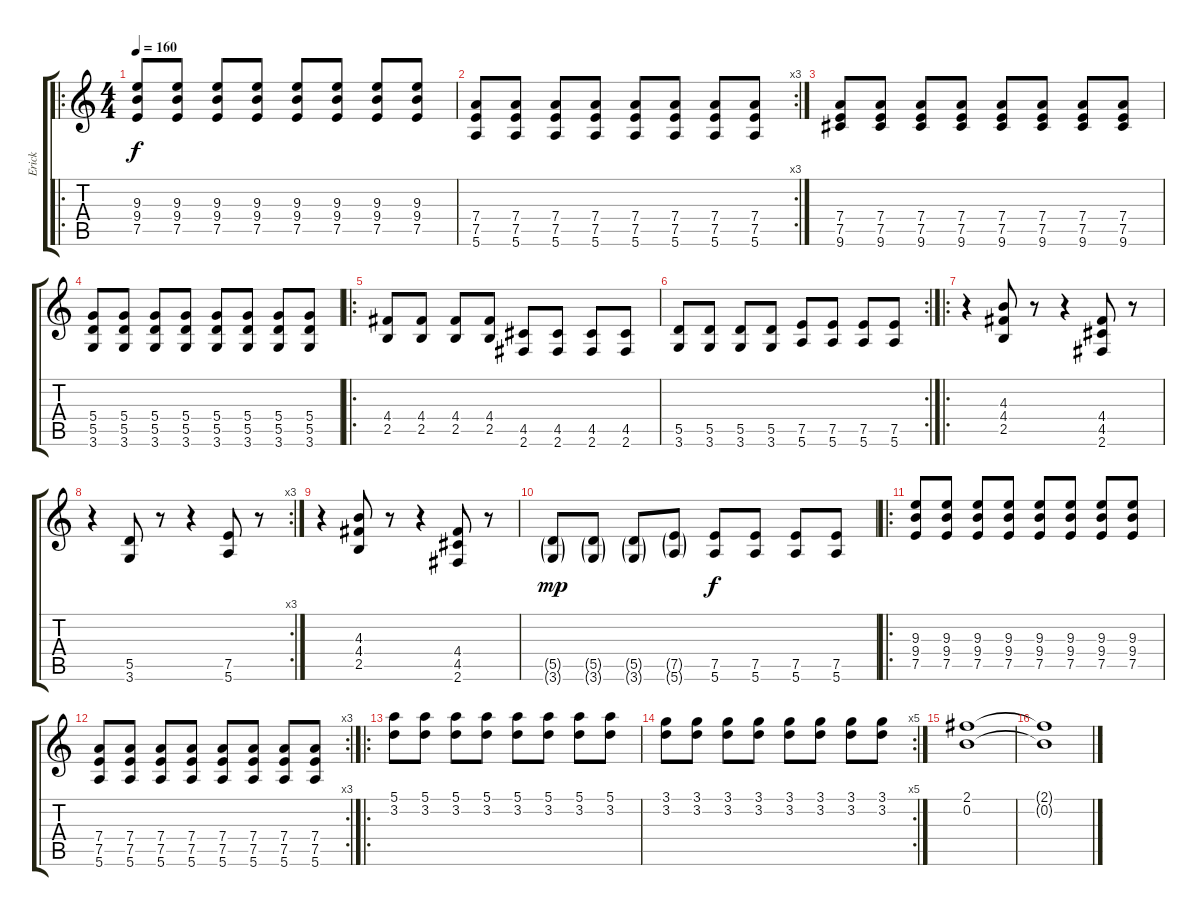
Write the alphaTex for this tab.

\track ("Erick" "Erick") {instrument distortionguitar}
\staff {score tabs}
\tuning (E4 B3 G3 D3 A2 E2) {hide}
\ro
\ts (4 4)
\tempo 160
\clef g2
\ks c
(9.3 9.4 7.5).8{dy f volume 13} (9.3 9.4 7.5).8 (9.3 9.4 7.5).8 (9.3 9.4 7.5).8 (9.3 9.4 7.5).8 (9.3 9.4 7.5).8 (9.3 9.4 7.5).8 (9.3 9.4 7.5).8 |
\rc 3
(7.4 7.5 5.6).8 (7.4 7.5 5.6).8 (7.4 7.5 5.6).8 (7.4 7.5 5.6).8 (7.4 7.5 5.6).8 (7.4 7.5 5.6).8 (7.4 7.5 5.6).8 (7.4 7.5 5.6).8 |
(7.4 7.5 9.6).8{volume 13} (7.4 7.5 9.6).8 (7.4 7.5 9.6).8 (7.4 7.5 9.6).8 (7.4 7.5 9.6).8 (7.4 7.5 9.6).8 (7.4 7.5 9.6).8 (7.4 7.5 9.6).8 |
(5.4 5.5 3.6).8 (5.4 5.5 3.6).8 (5.4 5.5 3.6).8 (5.4 5.5 3.6).8 (5.4 5.5 3.6).8 (5.4 5.5 3.6).8 (5.4 5.5 3.6).8 (5.4 5.5 3.6).8{volume 16} |
\ro
(4.4 2.5).8 (4.4 2.5).8 (4.4 2.5).8 (4.4 2.5).8 (4.5 2.6).8 (4.5 2.6).8 (4.5 2.6).8 (4.5 2.6).8 |
\rc 2
(5.5 3.6).8 (5.5 3.6).8 (5.5 3.6).8 (5.5 3.6).8 (7.5 5.6).8 (7.5 5.6).8 (7.5 5.6).8 (7.5 5.6).8 |
\ro
r.4 (4.3 4.4 2.5).8 r.8 r.4 (4.4 4.5 2.6).8 r.8 |
\rc 3
r.4 (5.5 3.6).8 r.8 r.4 (7.5 5.6).8 r.8 |
r.4 (4.3 4.4 2.5).8 r.8 r.4 (4.4 4.5 2.6).8 r.8 |
(5.5{g} 3.6{g}).8{dy mp} (5.5{g} 3.6{g}).8 (5.5{g} 3.6{g}).8 (7.5{g} 5.6{g}).8 (7.5 5.6).8{dy f} (7.5 5.6).8 (7.5 5.6).8 (7.5 5.6).8 |
\ro
(9.3 9.4 7.5).8{volume 13} (9.3 9.4 7.5).8 (9.3 9.4 7.5).8 (9.3 9.4 7.5).8 (9.3 9.4 7.5).8 (9.3 9.4 7.5).8 (9.3 9.4 7.5).8 (9.3 9.4 7.5).8 |
\rc 3
(7.4 7.5 5.6).8 (7.4 7.5 5.6).8 (7.4 7.5 5.6).8 (7.4 7.5 5.6).8 (7.4 7.5 5.6).8 (7.4 7.5 5.6).8 (7.4 7.5 5.6).8 (7.4 7.5 5.6).8 |
\ro
(5.1 3.2).8{volume 10} (5.1 3.2).8 (5.1 3.2).8 (5.1 3.2).8 (5.1 3.2).8 (5.1 3.2).8 (5.1 3.2).8 (5.1 3.2).8 |
\rc 5
(3.1 3.2).8 (3.1 3.2).8 (3.1 3.2).8 (3.1 3.2).8 (3.1 3.2).8 (3.1 3.2).8 (3.1 3.2).8 (3.1 3.2).8 |
(2.1 0.2).1 |
(2.1{t} 0.2{t}).1
